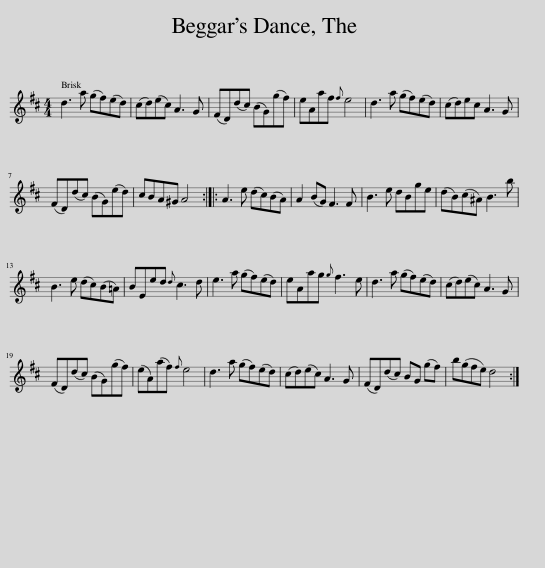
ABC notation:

X:1
L:1/8
M:4/4
I:linebreak $
K:D
V:1 treble
V:1
 d3 a (gf)(ed) | (cd)(ec) A3 G | (FD)(dc) (BG)(gf) | eAaf{f} e4 | d3 a (gf)(ed) | %5
 (cd)ec A3 G |$ (FD)(dc) (BG)(ed) | cBA^G A4 :: A3 e (dc)(BA) | A2 (BG) F3 F | %10
 B3 e dBge | (dB)(c^A) B3 b |$ B3 e (dc)(B=A) | BEed{d} c3 d | e3 a (gf)(ed) | %15
 eAag{g} f3 e | d3 a (gf)(ed) | (cd)(ec) A3 G |$ (FD)(dc) (BG)(gf) | (eA)(af){f} e4 | %20
 d3 a (gf)(ed) | (cd)(ec) A3 G | (FD)(dc) BG (gf) | b(gfe) d4 :| %24
